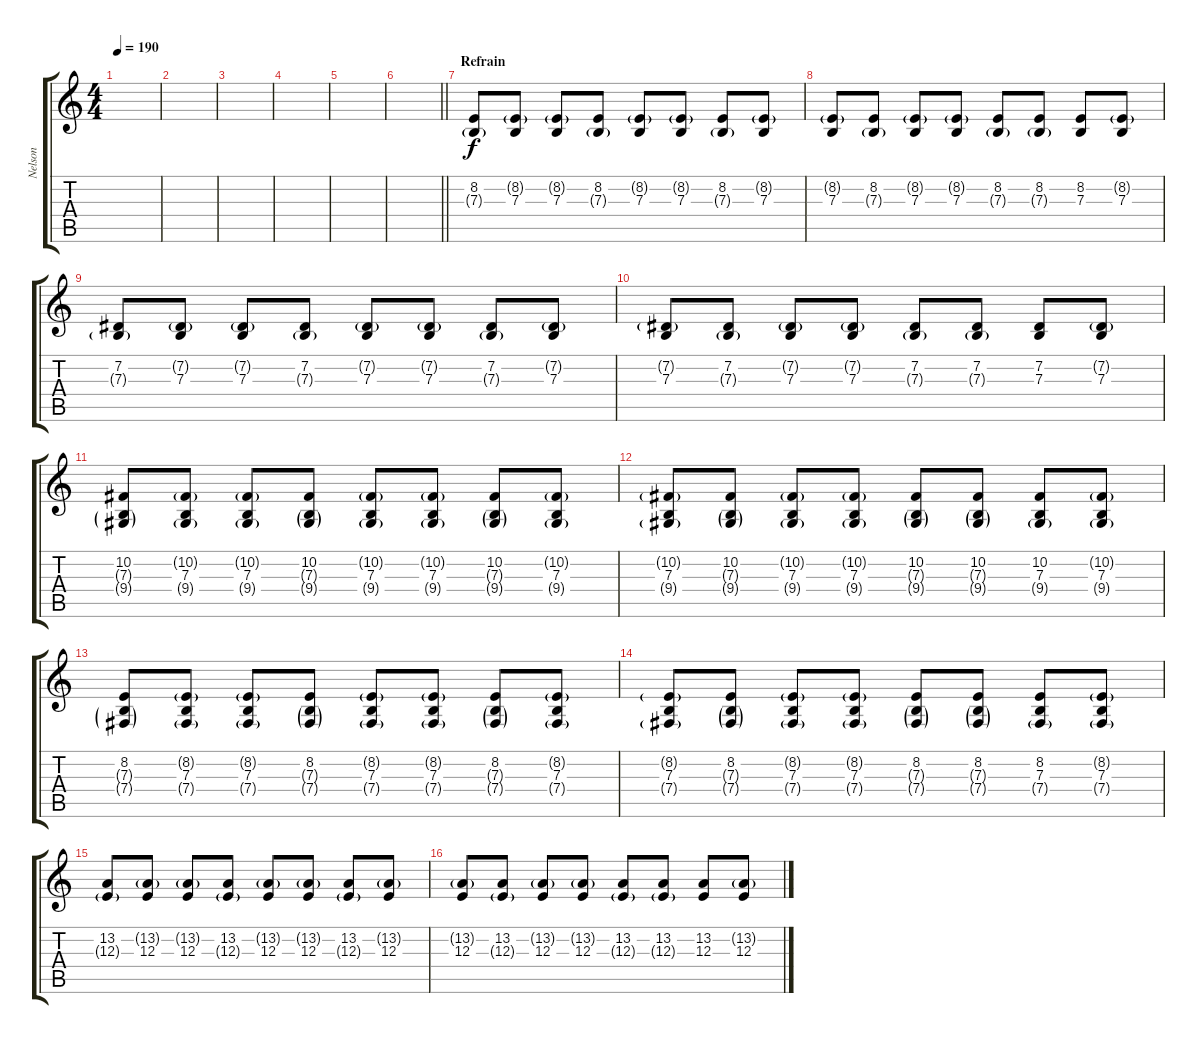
\track ("Nelson" "Nelson") {instrument stringensemble1}
\staff {score tabs}
\tuning (Db4 Ab3 E3 B2 Gb2 B1) {hide}
\ts (4 4)
\tempo 190
\clef g2
\ks c
|
|
|
|
|
\barLineRight lightlight
|
\section ("" "Refrain")
(8.2 7.3{g}).8{volume 11} (8.2{g} 7.3).8 (8.2{g} 7.3).8 (8.2 7.3{g}).8 (8.2{g} 7.3).8 (8.2{g} 7.3).8 (8.2 7.3{g}).8 (8.2{g} 7.3).8 |
(8.2{g} 7.3).8 (8.2 7.3{g}).8 (8.2{g} 7.3).8 (8.2{g} 7.3).8 (8.2 7.3{g}).8 (8.2 7.3{g}).8 (8.2 7.3).8 (8.2{g} 7.3).8 |
(7.2 7.3{g}).8 (7.2{g} 7.3).8 (7.2{g} 7.3).8 (7.2 7.3{g}).8 (7.2{g} 7.3).8 (7.2{g} 7.3).8 (7.2 7.3{g}).8 (7.2{g} 7.3).8 |
(7.2{g} 7.3).8 (7.2 7.3{g}).8 (7.2{g} 7.3).8 (7.2{g} 7.3).8 (7.2 7.3{g}).8 (7.2 7.3{g}).8 (7.2 7.3).8 (7.2{g} 7.3).8 |
(10.2 7.3{g} 9.4{g}).8 (10.2{g} 7.3 9.4{g}).8 (10.2{g} 7.3 9.4{g}).8 (10.2 7.3{g} 9.4{g}).8 (10.2{g} 7.3 9.4{g}).8 (10.2{g} 7.3 9.4{g}).8 (10.2 7.3{g} 9.4{g}).8 (10.2{g} 7.3 9.4{g}).8 |
(10.2{g} 7.3 9.4{g}).8 (10.2 7.3{g} 9.4{g}).8 (10.2{g} 7.3 9.4{g}).8 (10.2{g} 7.3 9.4{g}).8 (10.2 7.3{g} 9.4{g}).8 (10.2 7.3{g} 9.4{g}).8 (10.2 7.3 9.4{g}).8 (10.2{g} 7.3 9.4{g}).8 |
(8.2 7.3{g} 7.4{g}).8 (8.2{g} 7.3 7.4{g}).8 (8.2{g} 7.3 7.4{g}).8 (8.2 7.3{g} 7.4{g}).8 (8.2{g} 7.3 7.4{g}).8 (8.2{g} 7.3 7.4{g}).8 (8.2 7.3{g} 7.4{g}).8 (8.2{g} 7.3 7.4{g}).8 |
(8.2{g} 7.3 7.4{g}).8 (8.2 7.3{g} 7.4{g}).8 (8.2{g} 7.3 7.4{g}).8 (8.2{g} 7.3 7.4{g}).8 (8.2 7.3{g} 7.4{g}).8 (8.2 7.3{g} 7.4{g}).8 (8.2 7.3 7.4{g}).8 (8.2{g} 7.3 7.4{g}).8 |
(13.2 12.3{g}).8 (13.2{g} 12.3).8 (13.2{g} 12.3).8 (13.2 12.3{g}).8 (13.2{g} 12.3).8 (13.2{g} 12.3).8 (13.2 12.3{g}).8 (13.2{g} 12.3).8 |
(13.2{g} 12.3).8 (13.2 12.3{g}).8 (13.2{g} 12.3).8 (13.2{g} 12.3).8 (13.2 12.3{g}).8 (13.2 12.3{g}).8 (13.2 12.3).8 (13.2{g} 12.3).8
